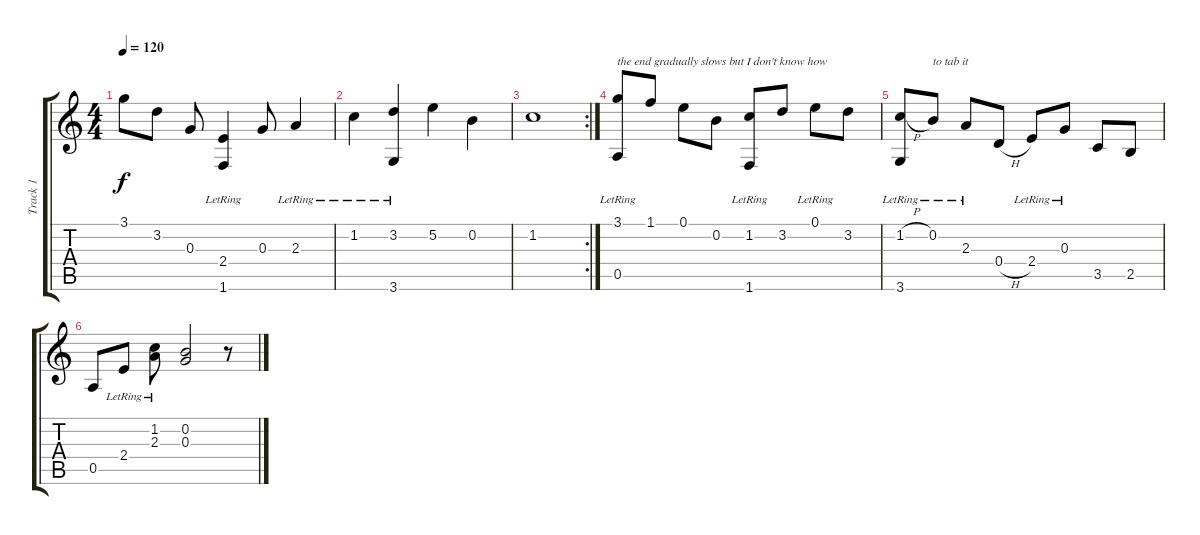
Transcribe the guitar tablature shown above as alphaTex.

\track ("Track 1" "Track 1") {instrument acousticguitarsteel}
\staff {score tabs}
\tuning (E4 B3 G3 D3 A2 E2) {hide}
\ts (4 4)
\tempo 120
\clef g2
\ks c
3.1.8{dy f} 3.2.8 0.3.8 (2.4 1.6{lr}).4 0.3.8 2.3{lr}.4 |
1.2{lr}.4 (3.2{lr} 3.6{lr}).4 5.2.4 0.2.4 |
\rc 2
1.2.1 |
(3.1 0.5{lr}).8{txt "the end gradually slows but I don't know how"} 1.1.8 0.1.8 0.2.8 (1.2 1.6{lr}).8 3.2.8 0.1{lr}.8 3.2.8 |
(1.2{h} 3.6{lr}).8 0.2{lr}.8{txt "to tab it"} 2.3{lr}.8 0.4{h}.8 2.4{lr}.8 0.3{lr}.8 3.5.8 2.5.8 |
0.5.8 2.4{lr}.8 (1.2{lr} 2.3{lr}).8 (0.2 0.3).2 r.8
